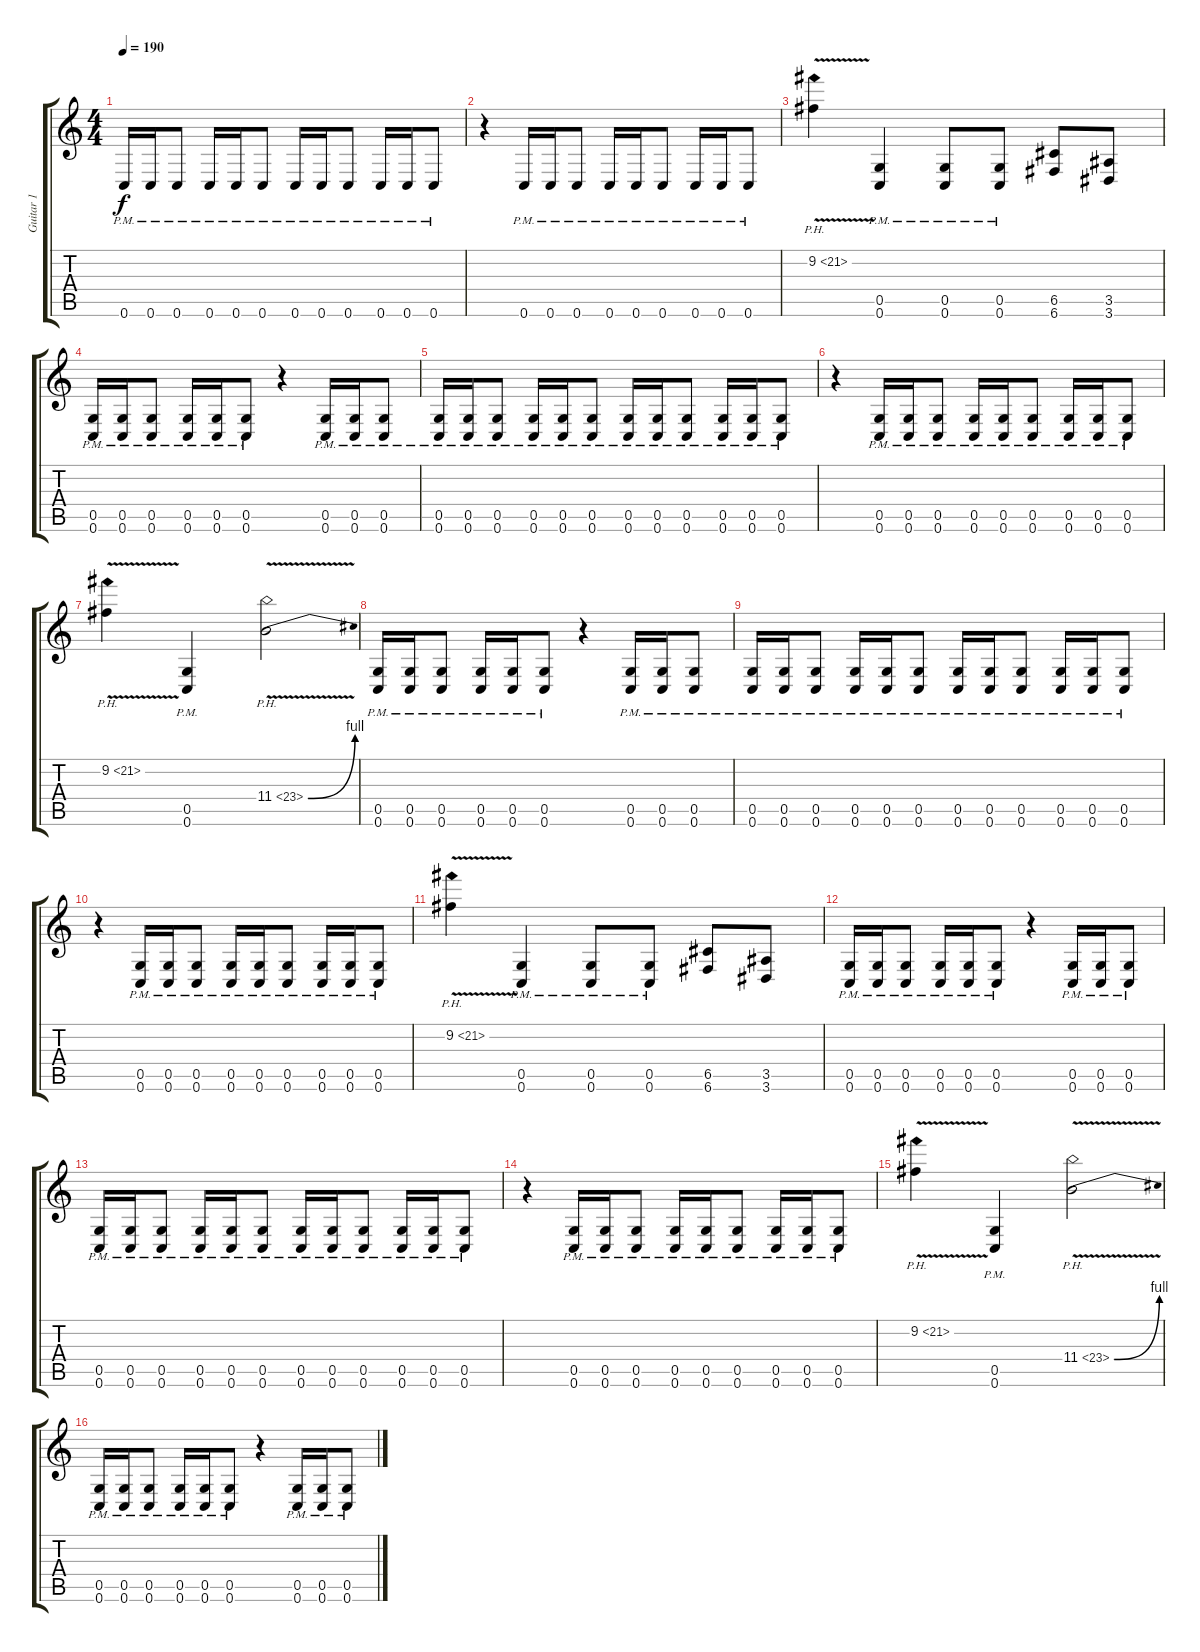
\track ("Guitar 1" "Guitar 1") {instrument distortionguitar}
\staff {score tabs}
\tuning (D4 A3 F3 C3 G2 C2) {hide}
\ts (4 4)
\tempo 190
\clef g2
\ks c
0.6{pm}.16{dy f} 0.6{pm}.16 0.6{pm}.8 0.6{pm}.16 0.6{pm}.16 0.6{pm}.8 0.6{pm}.16 0.6{pm}.16 0.6{pm}.8 0.6{pm}.16 0.6{pm}.16 0.6{pm}.8 |
r.4 0.6{pm}.16 0.6{pm}.16 0.6{pm}.8 0.6{pm}.16 0.6{pm}.16 0.6{pm}.8 0.6{pm}.16 0.6{pm}.16 0.6{pm}.8 |
9.2{ph 12 v}.4 (0.5{pm} 0.6{pm}).4 (0.5{pm} 0.6{pm}).8 (0.5{pm} 0.6{pm}).8 (6.5 6.6).8 (3.5 3.6).8 |
(0.5{pm} 0.6{pm}).16 (0.5{pm} 0.6{pm}).16 (0.5{pm} 0.6{pm}).8 (0.5{pm} 0.6{pm}).16 (0.5{pm} 0.6{pm}).16 (0.5{pm} 0.6{pm}).8 r.4 (0.5{pm} 0.6{pm}).16 (0.5{pm} 0.6{pm}).16 (0.5{pm} 0.6{pm}).8 |
(0.5{pm} 0.6{pm}).16 (0.5{pm} 0.6{pm}).16 (0.5{pm} 0.6{pm}).8 (0.5{pm} 0.6{pm}).16 (0.5{pm} 0.6{pm}).16 (0.5{pm} 0.6{pm}).8 (0.5{pm} 0.6{pm}).16 (0.5{pm} 0.6{pm}).16 (0.5{pm} 0.6{pm}).8 (0.5{pm} 0.6{pm}).16 (0.5{pm} 0.6{pm}).16 (0.5{pm} 0.6{pm}).8 |
r.4 (0.5{pm} 0.6{pm}).16 (0.5{pm} 0.6{pm}).16 (0.5{pm} 0.6{pm}).8 (0.5{pm} 0.6{pm}).16 (0.5{pm} 0.6{pm}).16 (0.5{pm} 0.6{pm}).8 (0.5{pm} 0.6{pm}).16 (0.5{pm} 0.6{pm}).16 (0.5{pm} 0.6{pm}).8 |
9.2{ph 12 v}.4 (0.5{pm} 0.6{pm}).4 11.4{be (bend 0 0 60 4) ph 12 v}.2 |
(0.5{pm} 0.6{pm}).16 (0.5{pm} 0.6{pm}).16 (0.5{pm} 0.6{pm}).8 (0.5{pm} 0.6{pm}).16 (0.5{pm} 0.6{pm}).16 (0.5{pm} 0.6{pm}).8 r.4 (0.5{pm} 0.6{pm}).16 (0.5{pm} 0.6{pm}).16 (0.5{pm} 0.6{pm}).8 |
(0.5{pm} 0.6{pm}).16 (0.5{pm} 0.6{pm}).16 (0.5{pm} 0.6{pm}).8 (0.5{pm} 0.6{pm}).16 (0.5{pm} 0.6{pm}).16 (0.5{pm} 0.6{pm}).8 (0.5{pm} 0.6{pm}).16 (0.5{pm} 0.6{pm}).16 (0.5{pm} 0.6{pm}).8 (0.5{pm} 0.6{pm}).16 (0.5{pm} 0.6{pm}).16 (0.5{pm} 0.6{pm}).8 |
r.4 (0.5{pm} 0.6{pm}).16 (0.5{pm} 0.6{pm}).16 (0.5{pm} 0.6{pm}).8 (0.5{pm} 0.6{pm}).16 (0.5{pm} 0.6{pm}).16 (0.5{pm} 0.6{pm}).8 (0.5{pm} 0.6{pm}).16 (0.5{pm} 0.6{pm}).16 (0.5{pm} 0.6{pm}).8 |
9.2{ph 12 v}.4 (0.5{pm} 0.6{pm}).4 (0.5{pm} 0.6{pm}).8 (0.5{pm} 0.6{pm}).8 (6.5 6.6).8 (3.5 3.6).8 |
(0.5{pm} 0.6{pm}).16 (0.5{pm} 0.6{pm}).16 (0.5{pm} 0.6{pm}).8 (0.5{pm} 0.6{pm}).16 (0.5{pm} 0.6{pm}).16 (0.5{pm} 0.6{pm}).8 r.4 (0.5{pm} 0.6{pm}).16 (0.5{pm} 0.6{pm}).16 (0.5{pm} 0.6{pm}).8 |
(0.5{pm} 0.6{pm}).16 (0.5{pm} 0.6{pm}).16 (0.5{pm} 0.6{pm}).8 (0.5{pm} 0.6{pm}).16 (0.5{pm} 0.6{pm}).16 (0.5{pm} 0.6{pm}).8 (0.5{pm} 0.6{pm}).16 (0.5{pm} 0.6{pm}).16 (0.5{pm} 0.6{pm}).8 (0.5{pm} 0.6{pm}).16 (0.5{pm} 0.6{pm}).16 (0.5{pm} 0.6{pm}).8 |
r.4 (0.5{pm} 0.6{pm}).16 (0.5{pm} 0.6{pm}).16 (0.5{pm} 0.6{pm}).8 (0.5{pm} 0.6{pm}).16 (0.5{pm} 0.6{pm}).16 (0.5{pm} 0.6{pm}).8 (0.5{pm} 0.6{pm}).16 (0.5{pm} 0.6{pm}).16 (0.5{pm} 0.6{pm}).8 |
9.2{ph 12 v}.4 (0.5{pm} 0.6{pm}).4 11.4{be (bend 0 0 60 4) ph 12 v}.2 |
(0.5{pm} 0.6{pm}).16 (0.5{pm} 0.6{pm}).16 (0.5{pm} 0.6{pm}).8 (0.5{pm} 0.6{pm}).16 (0.5{pm} 0.6{pm}).16 (0.5{pm} 0.6{pm}).8 r.4 (0.5{pm} 0.6{pm}).16 (0.5{pm} 0.6{pm}).16 (0.5{pm} 0.6{pm}).8
